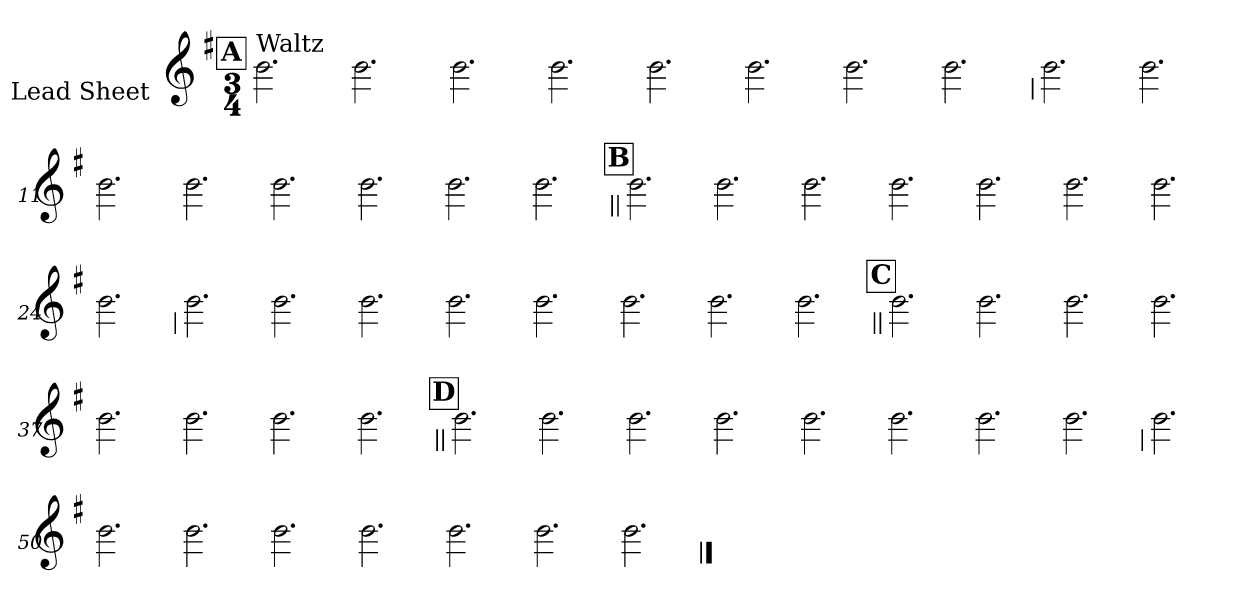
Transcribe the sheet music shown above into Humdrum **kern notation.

**kern
*part1
*staff1
*I"Lead Sheet
*stria0
*clefG2
*k[f#]
*e:
*M3/4
!!LO:REH:place=s1:a:t=A
=1||
!LO:TX:a:t=Waltz
2.b
=2-
2.b
=3-
2.b
=4-
2.b
=5-
2.b
=6-
2.b
=7-
2.b
=8-
2.b
!!LO:LB:g=z
=9
2.b
=10-
2.b
=11-
2.b
=12-
2.b
=13-
2.b
=14-
2.b
=15-
2.b
=16-
2.b
!!LO:LB:g=z
!!LO:REH:place=s1:a:t=B
=17||
2.b
=18-
2.b
=19-
2.b
=20-
2.b
=21-
2.b
=22-
2.b
=23-
2.b
=24-
2.b
!!LO:LB:g=z
=25
2.b
=26-
2.b
=27-
2.b
=28-
2.b
=29-
2.b
=30-
2.b
=31-
2.b
=32-
2.b
!!LO:LB:g=z
!!LO:REH:place=s1:a:t=C
=33||
2.b
=34-
2.b
=35-
2.b
=36-
2.b
=37-
2.b
=38-
2.b
=39-
2.b
=40-
2.b
!!LO:LB:g=z
!!LO:REH:place=s1:a:t=D
=41||
2.b
=42-
2.b
=43-
2.b
=44-
2.b
=45-
2.b
=46-
2.b
=47-
2.b
=48-
2.b
!!LO:LB:g=z
=49
2.b
=50-
2.b
=51-
2.b
=52-
2.b
=53-
2.b
=54-
2.b
=55-
2.b
=56-
2.b
==
*-
